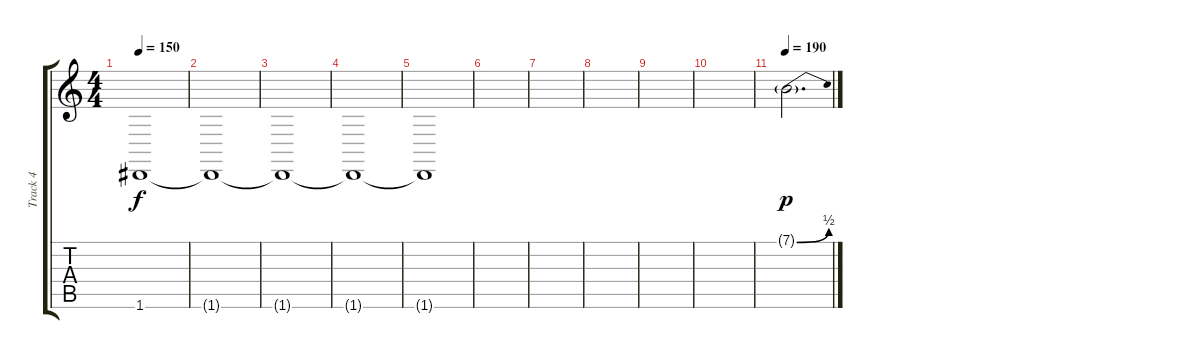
\track ("Track 4" "Track 4") {instrument cello}
\staff {score tabs}
\tuning (E4 B3 G3 D3 A2 D2) {hide}
\ts (4 4)
\tempo 150
\clef g2
\ks c
1.6{t}.1{dy f} |
1.6{t}.1 |
1.6{t}.1 |
1.6{t}.1 |
1.6{t}.1 |
|
|
|
|
|
\tempo 190
7.1{be (bend 0 0 60 2) g}.2{d dy p}
